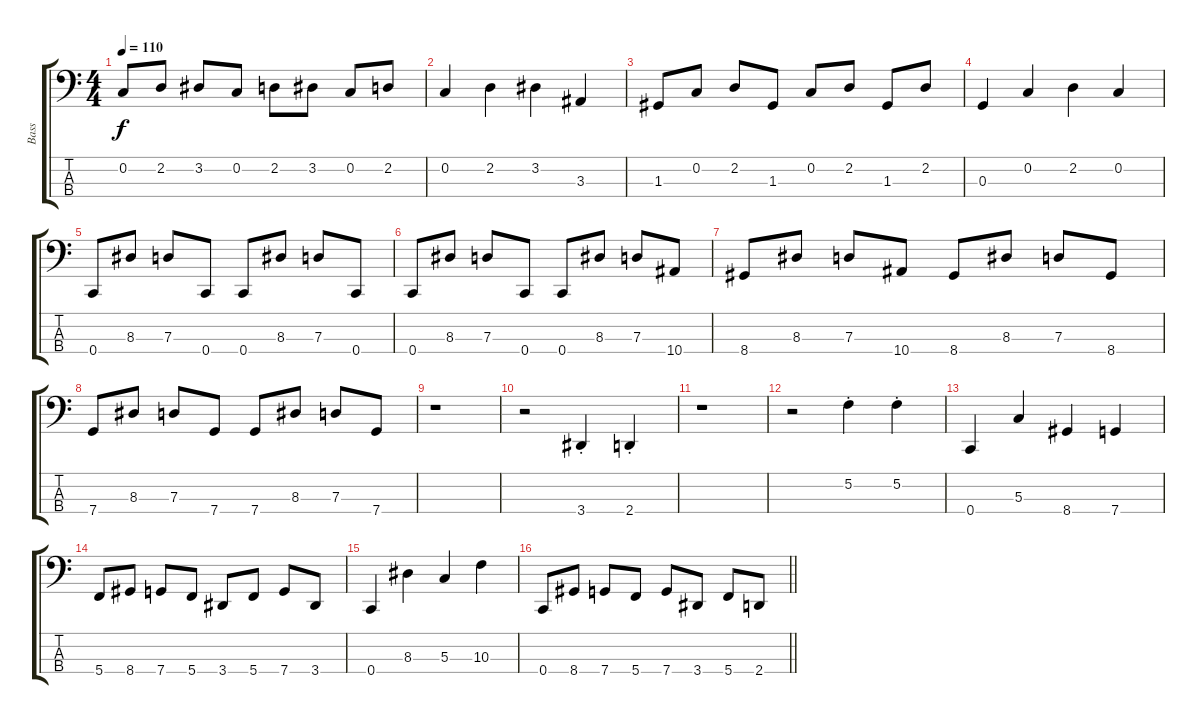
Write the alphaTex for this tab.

\track ("Bass" "Bass") {instrument electricbasspick}
\staff {score tabs}
\tuning (F2 C2 G1 C1) {hide}
\ts (4 4)
\tempo 110
\clef f4
\ks c
0.2.8{dy f} 2.2.8 3.2.8 0.2.8 2.2.8 3.2.8 0.2.8 2.2.8 |
0.2.4 2.2.4 3.2.4 3.3.4 |
1.3.8 0.2.8 2.2.8 1.3.8 0.2.8 2.2.8 1.3.8 2.2.8 |
0.3.4 0.2.4 2.2.4 0.2.4 |
0.4.8 8.3.8 7.3.8 0.4.8 0.4.8 8.3.8 7.3.8 0.4.8 |
0.4.8 8.3.8 7.3.8 0.4.8 0.4.8 8.3.8 7.3.8 10.4.8 |
8.4.8 8.3.8 7.3.8 10.4.8 8.4.8 8.3.8 7.3.8 8.4.8 |
7.4.8 8.3.8 7.3.8 7.4.8 7.4.8 8.3.8 7.3.8 7.4.8 |
r.1 |
r.2 3.4{st}.4 2.4{st}.4 |
r.1 |
r.2 5.2{st}.4 5.2{st}.4 |
0.4.4 5.3.4 8.4.4 7.4.4 |
5.4.8 8.4.8 7.4.8 5.4.8 3.4.8 5.4.8 7.4.8 3.4.8 |
0.4.4 8.3.4 5.3.4 10.3.4 |
\barLineRight lightlight
0.4.8 8.4.8 7.4.8 5.4.8 7.4.8 3.4.8 5.4.8 2.4.8
